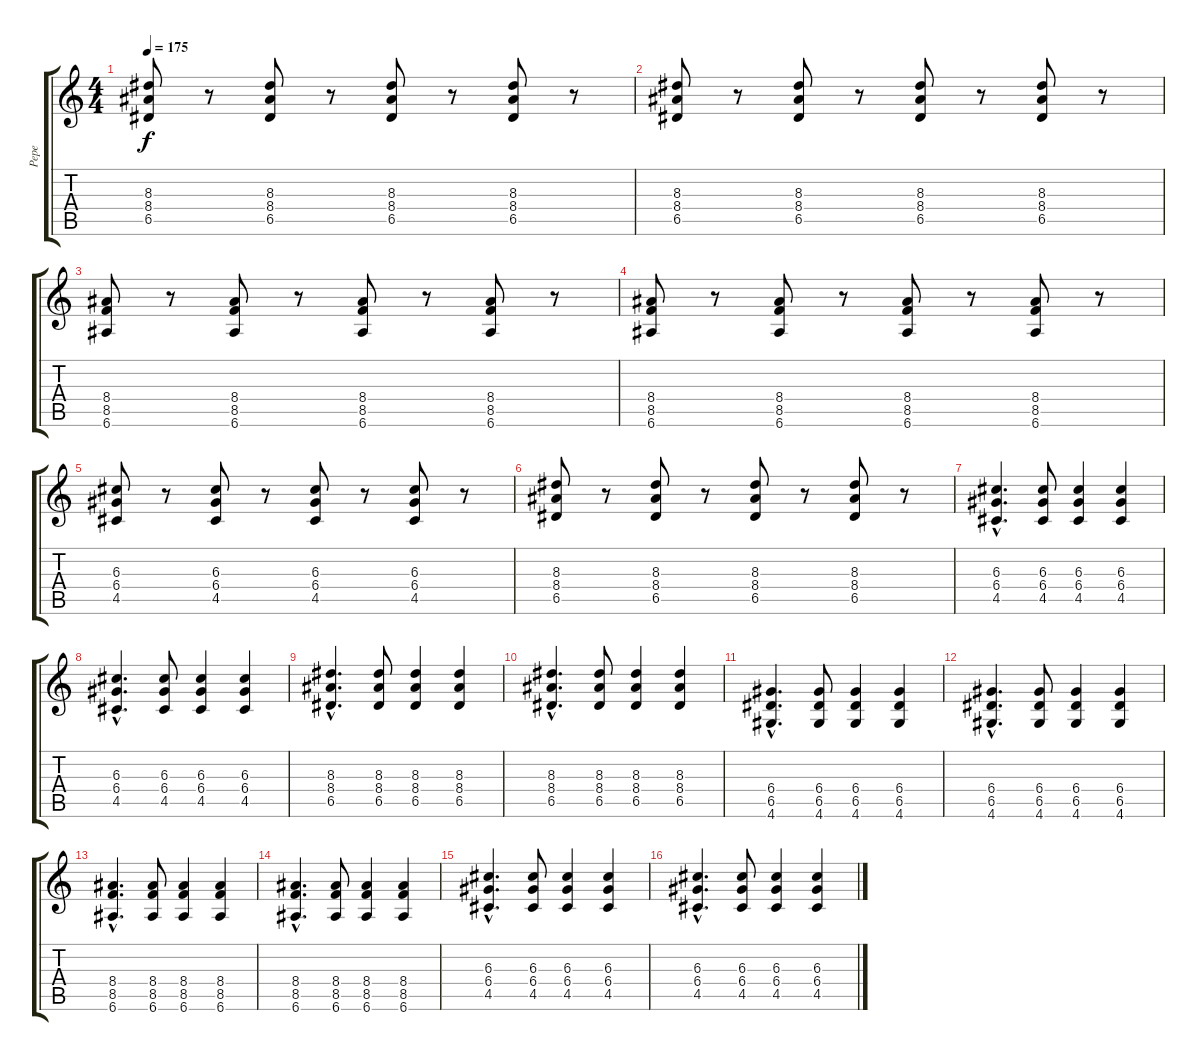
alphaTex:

\track ("Pepe" "Pepe") {instrument distortionguitar}
\staff {score tabs}
\tuning (E4 B3 G3 D3 A2 E2) {hide}
\ts (4 4)
\tempo 175
\clef g2
\ks c
(8.3 8.4 6.5).8{dy f} r.8 (8.3 8.4 6.5).8 r.8 (8.3 8.4 6.5).8 r.8 (8.3 8.4 6.5).8 r.8 |
(8.3 8.4 6.5).8 r.8 (8.3 8.4 6.5).8 r.8 (8.3 8.4 6.5).8 r.8 (8.3 8.4 6.5).8 r.8 |
(8.4 8.5 6.6).8 r.8 (8.4 8.5 6.6).8 r.8 (8.4 8.5 6.6).8 r.8 (8.4 8.5 6.6).8 r.8 |
(8.4 8.5 6.6).8 r.8 (8.4 8.5 6.6).8 r.8 (8.4 8.5 6.6).8 r.8 (8.4 8.5 6.6).8 r.8 |
(6.3 6.4 4.5).8 r.8 (6.3 6.4 4.5).8 r.8 (6.3 6.4 4.5).8 r.8 (6.3 6.4 4.5).8 r.8 |
(8.3 8.4 6.5).8 r.8 (8.3 8.4 6.5).8 r.8 (8.3 8.4 6.5).8 r.8 (8.3 8.4 6.5).8 r.8 |
(6.3{hac} 6.4{hac} 4.5{hac}).4{d} (6.3 6.4 4.5).8 (6.3 6.4 4.5).4 (6.3 6.4 4.5).4 |
(6.3{hac} 6.4{hac} 4.5{hac}).4{d} (6.3 6.4 4.5).8 (6.3 6.4 4.5).4 (6.3 6.4 4.5).4 |
(8.3{hac} 8.4{hac} 6.5{hac}).4{d} (8.3 8.4 6.5).8 (8.3 8.4 6.5).4 (8.3 8.4 6.5).4 |
(8.3{hac} 8.4{hac} 6.5{hac}).4{d} (8.3 8.4 6.5).8 (8.3 8.4 6.5).4 (8.3 8.4 6.5).4 |
(6.4{hac} 6.5{hac} 4.6{hac}).4{d} (6.4 6.5 4.6).8 (6.4 6.5 4.6).4 (6.4 6.5 4.6).4 |
(6.4{hac} 6.5{hac} 4.6{hac}).4{d} (6.4 6.5 4.6).8 (6.4 6.5 4.6).4 (6.4 6.5 4.6).4 |
(8.4{hac} 8.5{hac} 6.6{hac}).4{d} (8.4 8.5 6.6).8 (8.4 8.5 6.6).4 (8.4 8.5 6.6).4 |
(8.4{hac} 8.5{hac} 6.6{hac}).4{d} (8.4 8.5 6.6).8 (8.4 8.5 6.6).4 (8.4 8.5 6.6).4 |
(6.3{hac} 6.4{hac} 4.5{hac}).4{d} (6.3 6.4 4.5).8 (6.3 6.4 4.5).4 (6.3 6.4 4.5).4 |
(6.3{hac} 6.4{hac} 4.5{hac}).4{d} (6.3 6.4 4.5).8 (6.3 6.4 4.5).4 (6.3 6.4 4.5).4
